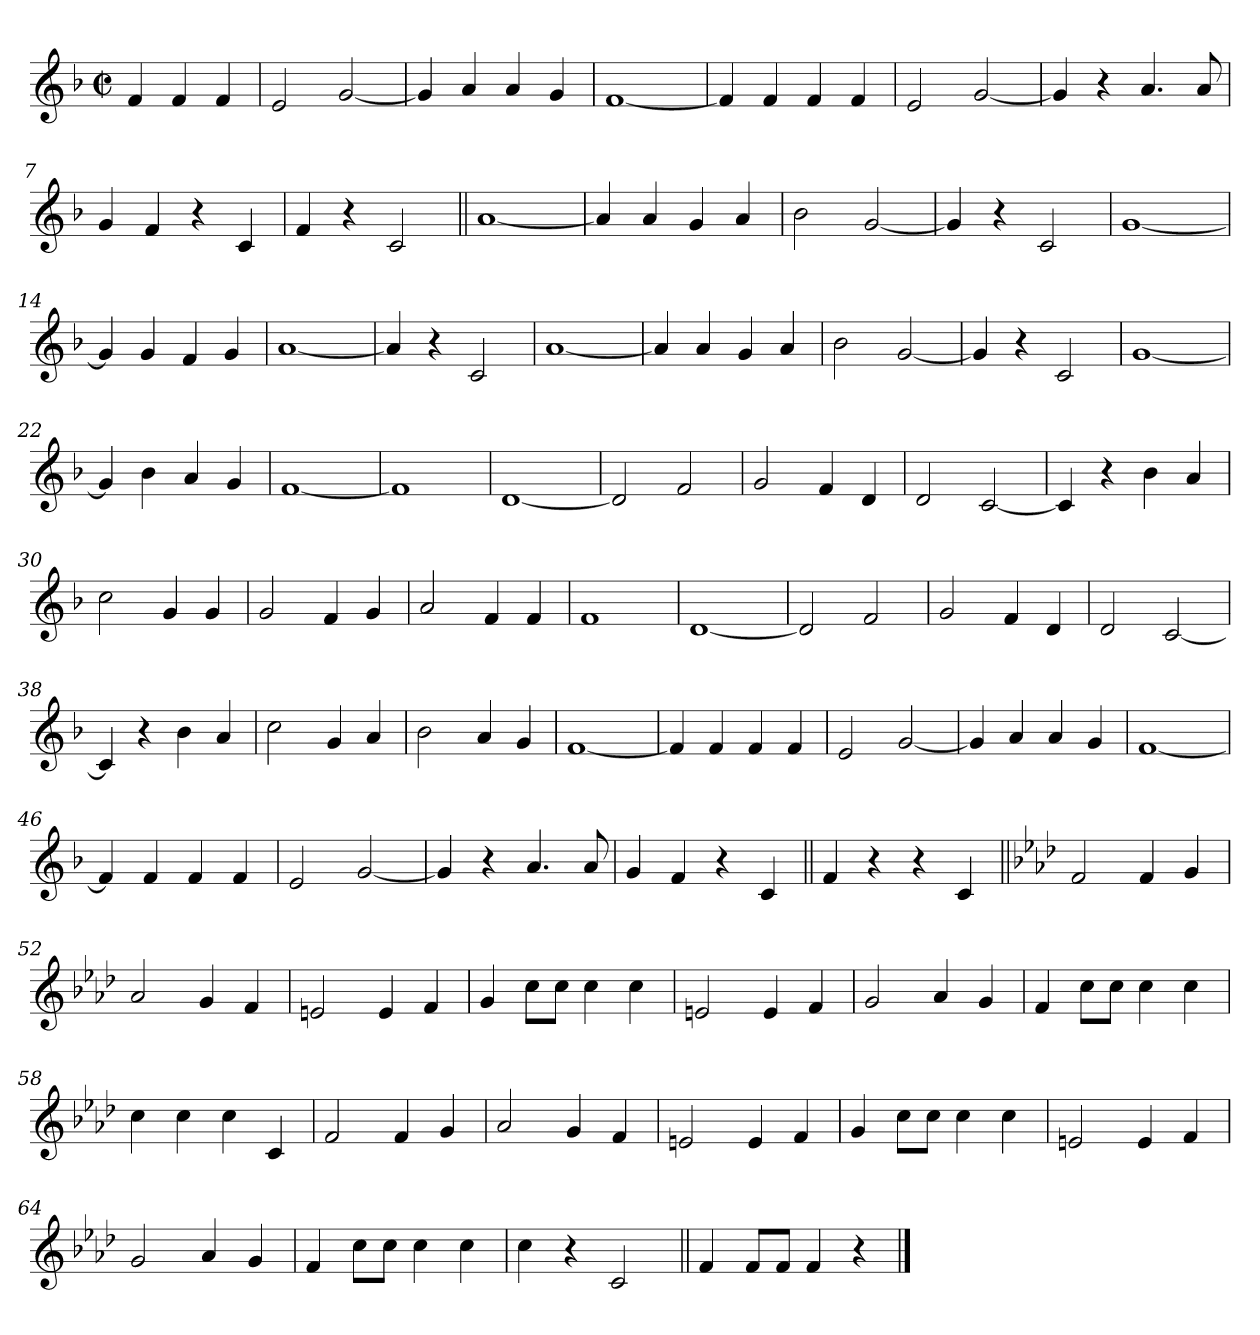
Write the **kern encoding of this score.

**kern
*part1
*staff1
*clefG2
*k[b-]
*F:
*M2/2
*met(c|)
=
4f/
4f/
4f/
=1
2e/
[2g/
=2
4g/]
4a/
4a/
4g/
=3
[1f
=4
4f/]
4f/
4f/
4f/
=5
2e/
[2g/
=6
4g/]
4r
4.a/
8a/
=7
4g/
4f/
4r
4c/
=8
4f/
4r
2c/
!!LO:LB:g=z
=9||
[1a
=10
4a/]
4a/
4g/
4a/
=11
2b-\
[2g/
=12
4g/]
4r
2c/
=13
[1g
!!LO:LB:g=z
=14
4g/]
4g/
4f/
4g/
=15
[1a
=16
4a/]
4r
2c/
=17
[1a
=18
4a/]
4a/
4g/
4a/
=19
2b-\
[2g/
=20
4g/]
4r
2c/
=21
[1g
=22
4g/]
4b-\
4a/
4g/
!!LO:LB:g=z
=23
[1f
=24
1f]
=25
[1d
=26
2d/]
2f/
=27
2g/
4f/
4d/
=28
2d/
[2c/
=29
4c/]
4r
4b-\
4a/
=30
2cc\
4g/
4g/
=31
2g/
4f/
4g/
=32
2a/
4f/
4f/
!!LO:LB:g=z
=33
1f
=34
[1d
=35
2d/]
2f/
=36
2g/
4f/
4d/
=37
2d/
[2c/
=38
4c/]
4r
4b-\
4a/
=39
2cc\
4g/
4a/
=40
2b-\
4a/
4g/
=41
[1f
!!LO:LB:g=z
=42
4f/]
4f/
4f/
4f/
=43
2e/
[2g/
=44
4g/]
4a/
4a/
4g/
=45
[1f
=46
4f/]
4f/
4f/
4f/
=47
2e/
[2g/
=48
4g/]
4r
4.a/
8a/
=49
4g/
4f/
4r
4c/
=50||
4f/
4r
4r
4c/
!!LO:LB:g=z
=51||
*k[b-e-a-d-]
*f:
2f/
4f/
4g/
=52
2a-/
4g/
4f/
=53
2en/
4e/
4f/
=54
4g/
8cc\L
8cc\J
4cc\
4cc\
=55
2en/
4e/
4f/
=56
2g/
4a-/
4g/
=57
4f/
8cc\L
8cc\J
4cc\
4cc\
=58
4cc\
4cc\
4cc\
4c/
!!LO:LB:g=z
=59
2f/
4f/
4g/
=60
2a-/
4g/
4f/
=61
2en/
4e/
4f/
=62
4g/
8cc\L
8cc\J
4cc\
4cc\
=63
2en/
4e/
4f/
=64
2g/
4a-/
4g/
=65
4f/
8cc\L
8cc\J
4cc\
4cc\
=66
4cc\
4r
2c/
!!LO:LB:g=z
=67||
4f/
8f/L
8f/J
4f/
4r
==
*-
